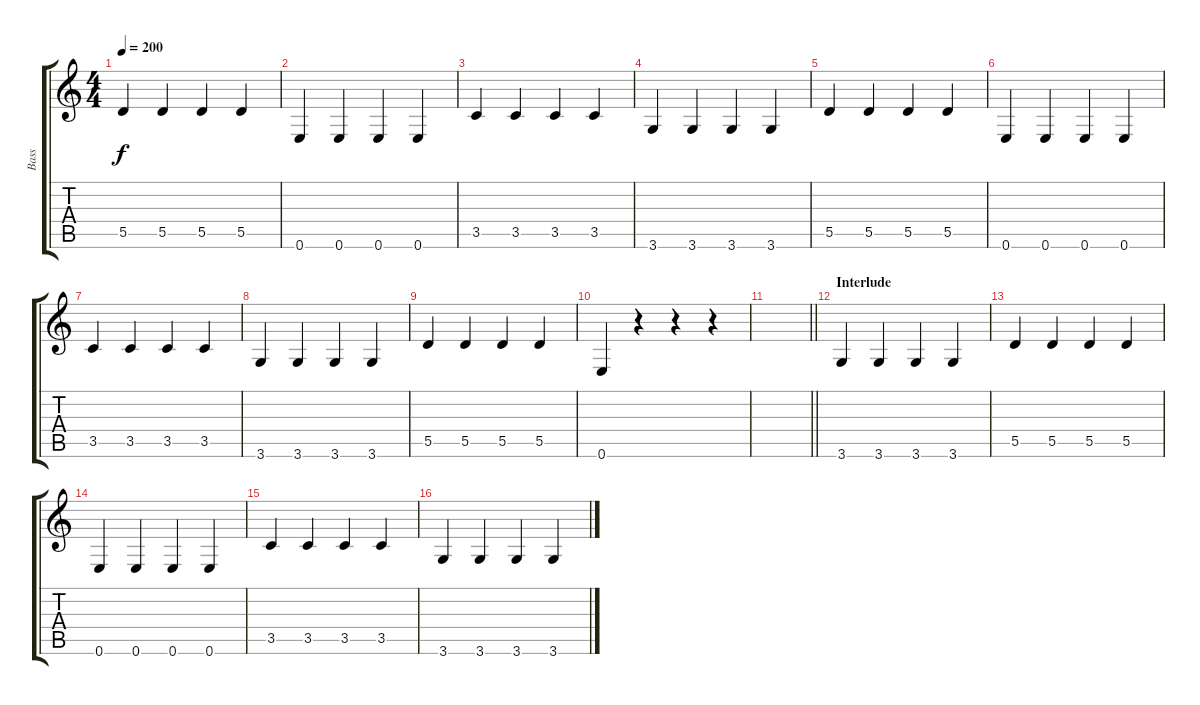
\track ("Bass" "Bass") {instrument electricbasspick}
\staff {score tabs}
\tuning (E4 B3 G3 D3 A2 E2) {hide}
\ts (4 4)
\tempo 200
\clef g2
\ks c
5.5.4{dy f} 5.5.4 5.5.4 5.5.4 |
0.6.4 0.6.4 0.6.4 0.6.4 |
3.5.4 3.5.4 3.5.4 3.5.4 |
3.6.4 3.6.4 3.6.4 3.6.4 |
5.5.4 5.5.4 5.5.4 5.5.4 |
0.6.4 0.6.4 0.6.4 0.6.4 |
3.5.4 3.5.4 3.5.4 3.5.4 |
3.6.4 3.6.4 3.6.4 3.6.4 |
5.5.4 5.5.4 5.5.4 5.5.4 |
0.6.4 r.4 r.4 r.4 |
\barLineRight lightlight
|
\section ("" "Interlude")
3.6.4 3.6.4 3.6.4 3.6.4 |
5.5.4 5.5.4 5.5.4 5.5.4 |
0.6.4 0.6.4 0.6.4 0.6.4 |
3.5.4 3.5.4 3.5.4 3.5.4 |
3.6.4 3.6.4 3.6.4 3.6.4
